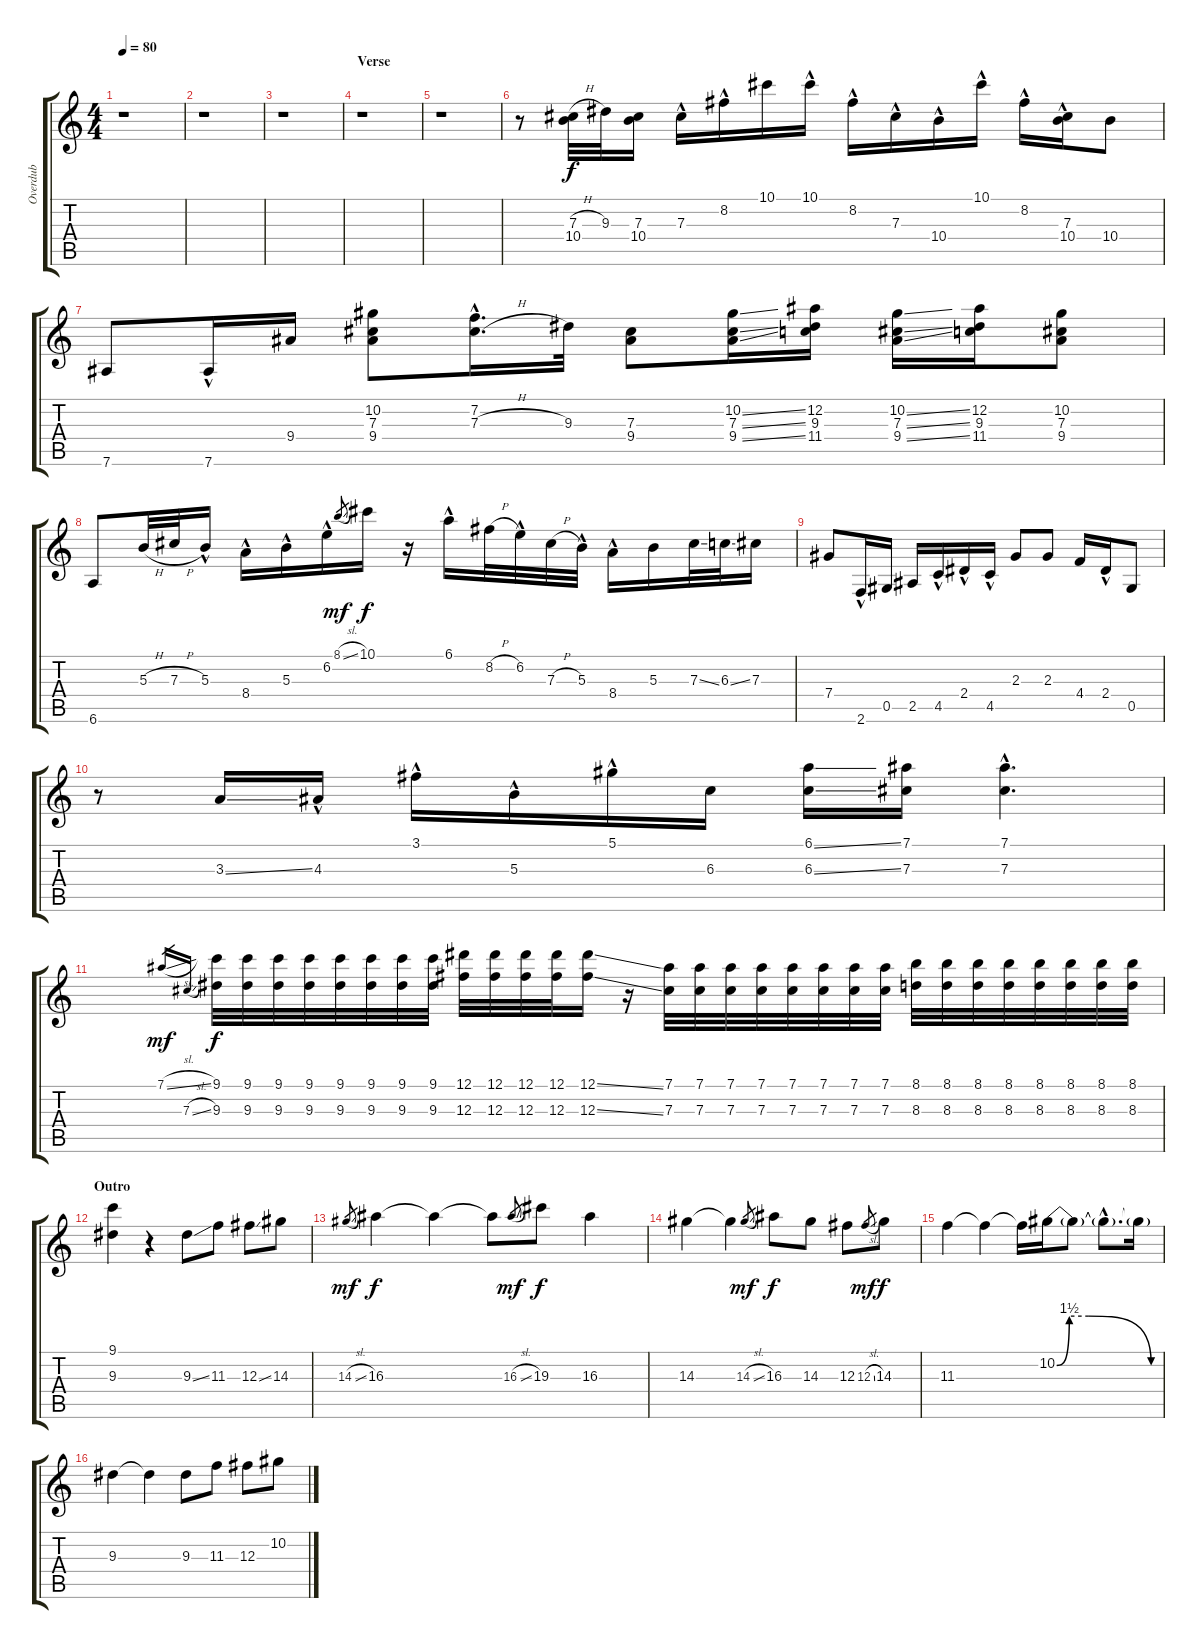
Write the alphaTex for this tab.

\track ("Overdub" "Overdub") {instrument fretlessbass}
\staff {score tabs}
\tuning (Eb4 Bb3 Gb3 Db3 Ab2 Eb2) {hide}
\ts (4 4)
\tempo 80
\clef g2
\ks c
r.1{dy f instrument fretlessbass} |
r.1 |
r.1 |
\section ("" "Verse")
r.1 |
r.1 |
r.8 (7.3{h} 10.4).32 9.3.32 (7.3 10.4).16 7.3{hac}.16 8.2{hac}.16 10.1.16 10.1{hac}.16 8.2{hac}.16 7.3{hac}.16 10.4{hac}.16 10.1{hac}.16 8.2{hac}.16 (7.3{hac} 10.4).16 10.4.8 |
7.6.8 7.6{hac}.16 9.4.16 (10.2 7.3 9.4).8 (7.2 7.3{h hac}).16{d} 9.3.32 (7.3 9.4).8 (10.2{ss} 7.3{ss} 9.4{ss}).16 (12.2 9.3 11.4).16 (10.2{ss} 7.3{ss} 9.4{ss}).16 (12.2 9.3 11.4).16 (10.2 7.3 9.4).8 |
6.6.8 5.3{h}.32 7.3{h}.32 5.3{hac}.16 8.4{hac}.16 5.3{hac}.16 6.2{hac}.16 8.1{sl}.8{gr dy mf} 10.1.16{dy f} r.16 6.1{hac}.16 8.2{h}.32 6.2{hac}.32 7.3{h}.32 5.3{hac}.32 8.4{hac}.16 5.3.16 7.3{ss}.32 6.3{ss}.32 7.3.16 |
7.4.8 2.6{hac}.16 0.5.16 2.5.16 4.5{hac}.16 2.4{hac}.16 4.5{hac}.16 2.3.8 2.3.8 4.4.16 2.4{hac}.16 0.5.8 |
r.8 3.3{ss}.16 4.3{hac}.16 3.1{hac}.16 5.3{hac}.16 5.1{hac}.16 6.3.16 (6.1{ss} 6.3{ss}).16 (7.1 7.3).16 (7.1{hac} 7.3{hac}).4{d} |
7.1{sl}.16{gr dy mf} 7.3{sl}.16{gr} (9.1 9.3).32{dy f} (9.1 9.3).32 (9.1 9.3).32 (9.1 9.3).32 (9.1 9.3).32 (9.1 9.3).32 (9.1 9.3).32 (9.1 9.3).32 (12.1 12.3).32 (12.1 12.3).32 (12.1 12.3).32 (12.1 12.3).32 (12.1{ss} 12.3{ss}).16 r.16 (7.1 7.3).32 (7.1 7.3).32 (7.1 7.3).32 (7.1 7.3).32 (7.1 7.3).32 (7.1 7.3).32 (7.1 7.3).32 (7.1 7.3).32 (8.1 8.3).32 (8.1 8.3).32 (8.1 8.3).32 (8.1 8.3).32 (8.1 8.3).32 (8.1 8.3).32 (8.1 8.3).32 (8.1 8.3).32 |
\section ("" "Outro")
(9.1 9.3).4 r.4 9.3{ss}.8 11.3.8 12.3{ss}.8 14.3.8 |
14.3{sl}.8{gr dy mf} 16.3.4{dy f} 16.3{t}.4 16.3{t}.8 16.3{sl}.8{gr dy mf} 19.3.8{dy f} 16.3.4 |
14.3.4 14.3{t}.4 14.3{sl}.8{gr dy mf} 16.3.8{dy f} 14.3.8 12.3.8 12.3{sl}.8{gr dy mf} 14.3.8{dy f} |
11.3.4 11.3{t}.4 11.3{t}.16 10.2{be (custom 0 0 7 6 18 6 53 0 60 0)}.16 10.2{t}.8 10.2{hac t}.8{d} 10.2{t}.16 |
9.3.4 9.3{t}.4 9.3.8 11.3.8 12.3.8 10.2.8
